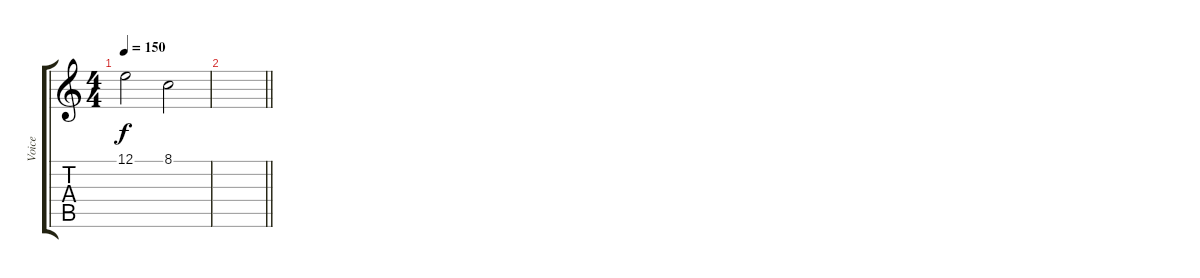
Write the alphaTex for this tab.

\track ("Voice" "Voice") {instrument lead3calliope}
\staff {score tabs}
\tuning (E4 B3 G3 D3 A2 D2) {hide}
\ts (4 4)
\tempo 150
\clef g2
\ks c
12.1.2{dy f} 8.1.2 |
\barLineRight lightlight
